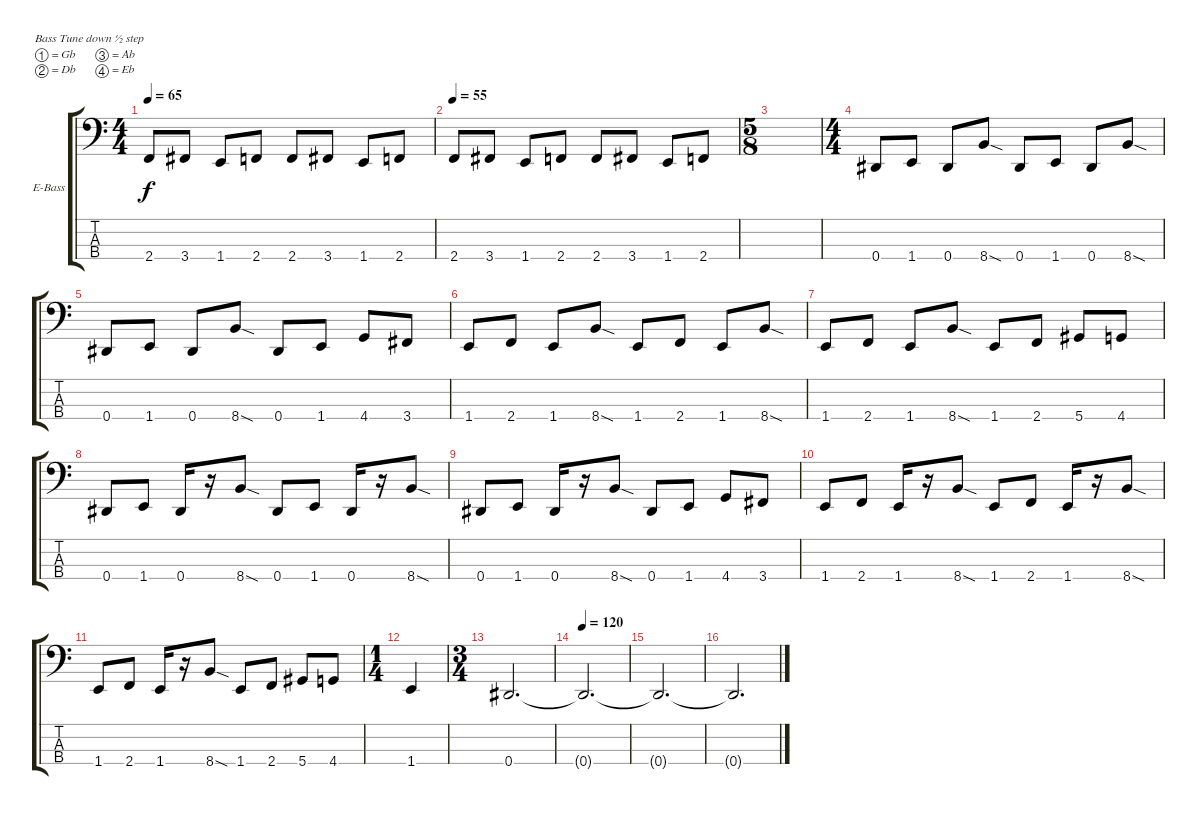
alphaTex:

\defaultSystemsLayout 4
\bracketExtendMode groupsimilarinstruments
\firstSystemTrackNameOrientation horizontal
\otherSystemsTrackNameOrientation horizontal
\track ("Electric Bass" "E-Bass") {instrument electricbassfinger}
\staff {score tabs}
\tuning (Gb2 Db2 Ab1 Eb1)
\ts (4 4)
\tempo 65
\clef f4
\ks c
2.4.8{dy f} 3.4.8 1.4.8 2.4.8 2.4.8 3.4.8 1.4.8 2.4.8 |
\tempo 55
2.4.8 3.4.8 1.4.8 2.4.8 2.4.8 3.4.8 1.4.8 2.4.8 |
\ts (5 8)
|
\ts (4 4)
0.4.8 1.4.8 0.4.8 8.4{sod}.8 0.4.8 1.4.8 0.4.8 8.4{sod}.8 |
0.4.8 1.4.8 0.4.8 8.4{sod}.8 0.4.8 1.4.8 4.4.8 3.4.8 |
1.4.8 2.4.8 1.4.8 8.4{sod}.8 1.4.8 2.4.8 1.4.8 8.4{sod}.8 |
1.4.8 2.4.8 1.4.8 8.4{sod}.8 1.4.8 2.4.8 5.4.8 4.4.8 |
0.4.8 1.4.8 0.4.16 r.16 8.4{sod}.8 0.4.8 1.4.8 0.4.16 r.16 8.4{sod}.8 |
0.4.8 1.4.8 0.4.16 r.16 8.4{sod}.8 0.4.8 1.4.8 4.4.8 3.4.8 |
1.4.8 2.4.8 1.4.16 r.16 8.4{sod}.8 1.4.8 2.4.8 1.4.16 r.16 8.4{sod}.8 |
1.4.8 2.4.8 1.4.16 r.16 8.4{sod}.8 1.4.8 2.4.8 5.4.8 4.4.8 |
\ts (1 4)
1.4.4 |
\ts (3 4)
0.4.2{d} |
\tempo 120
0.4{t}.2{d} |
0.4{t}.2{d} |
0.4{t}.2{d}
